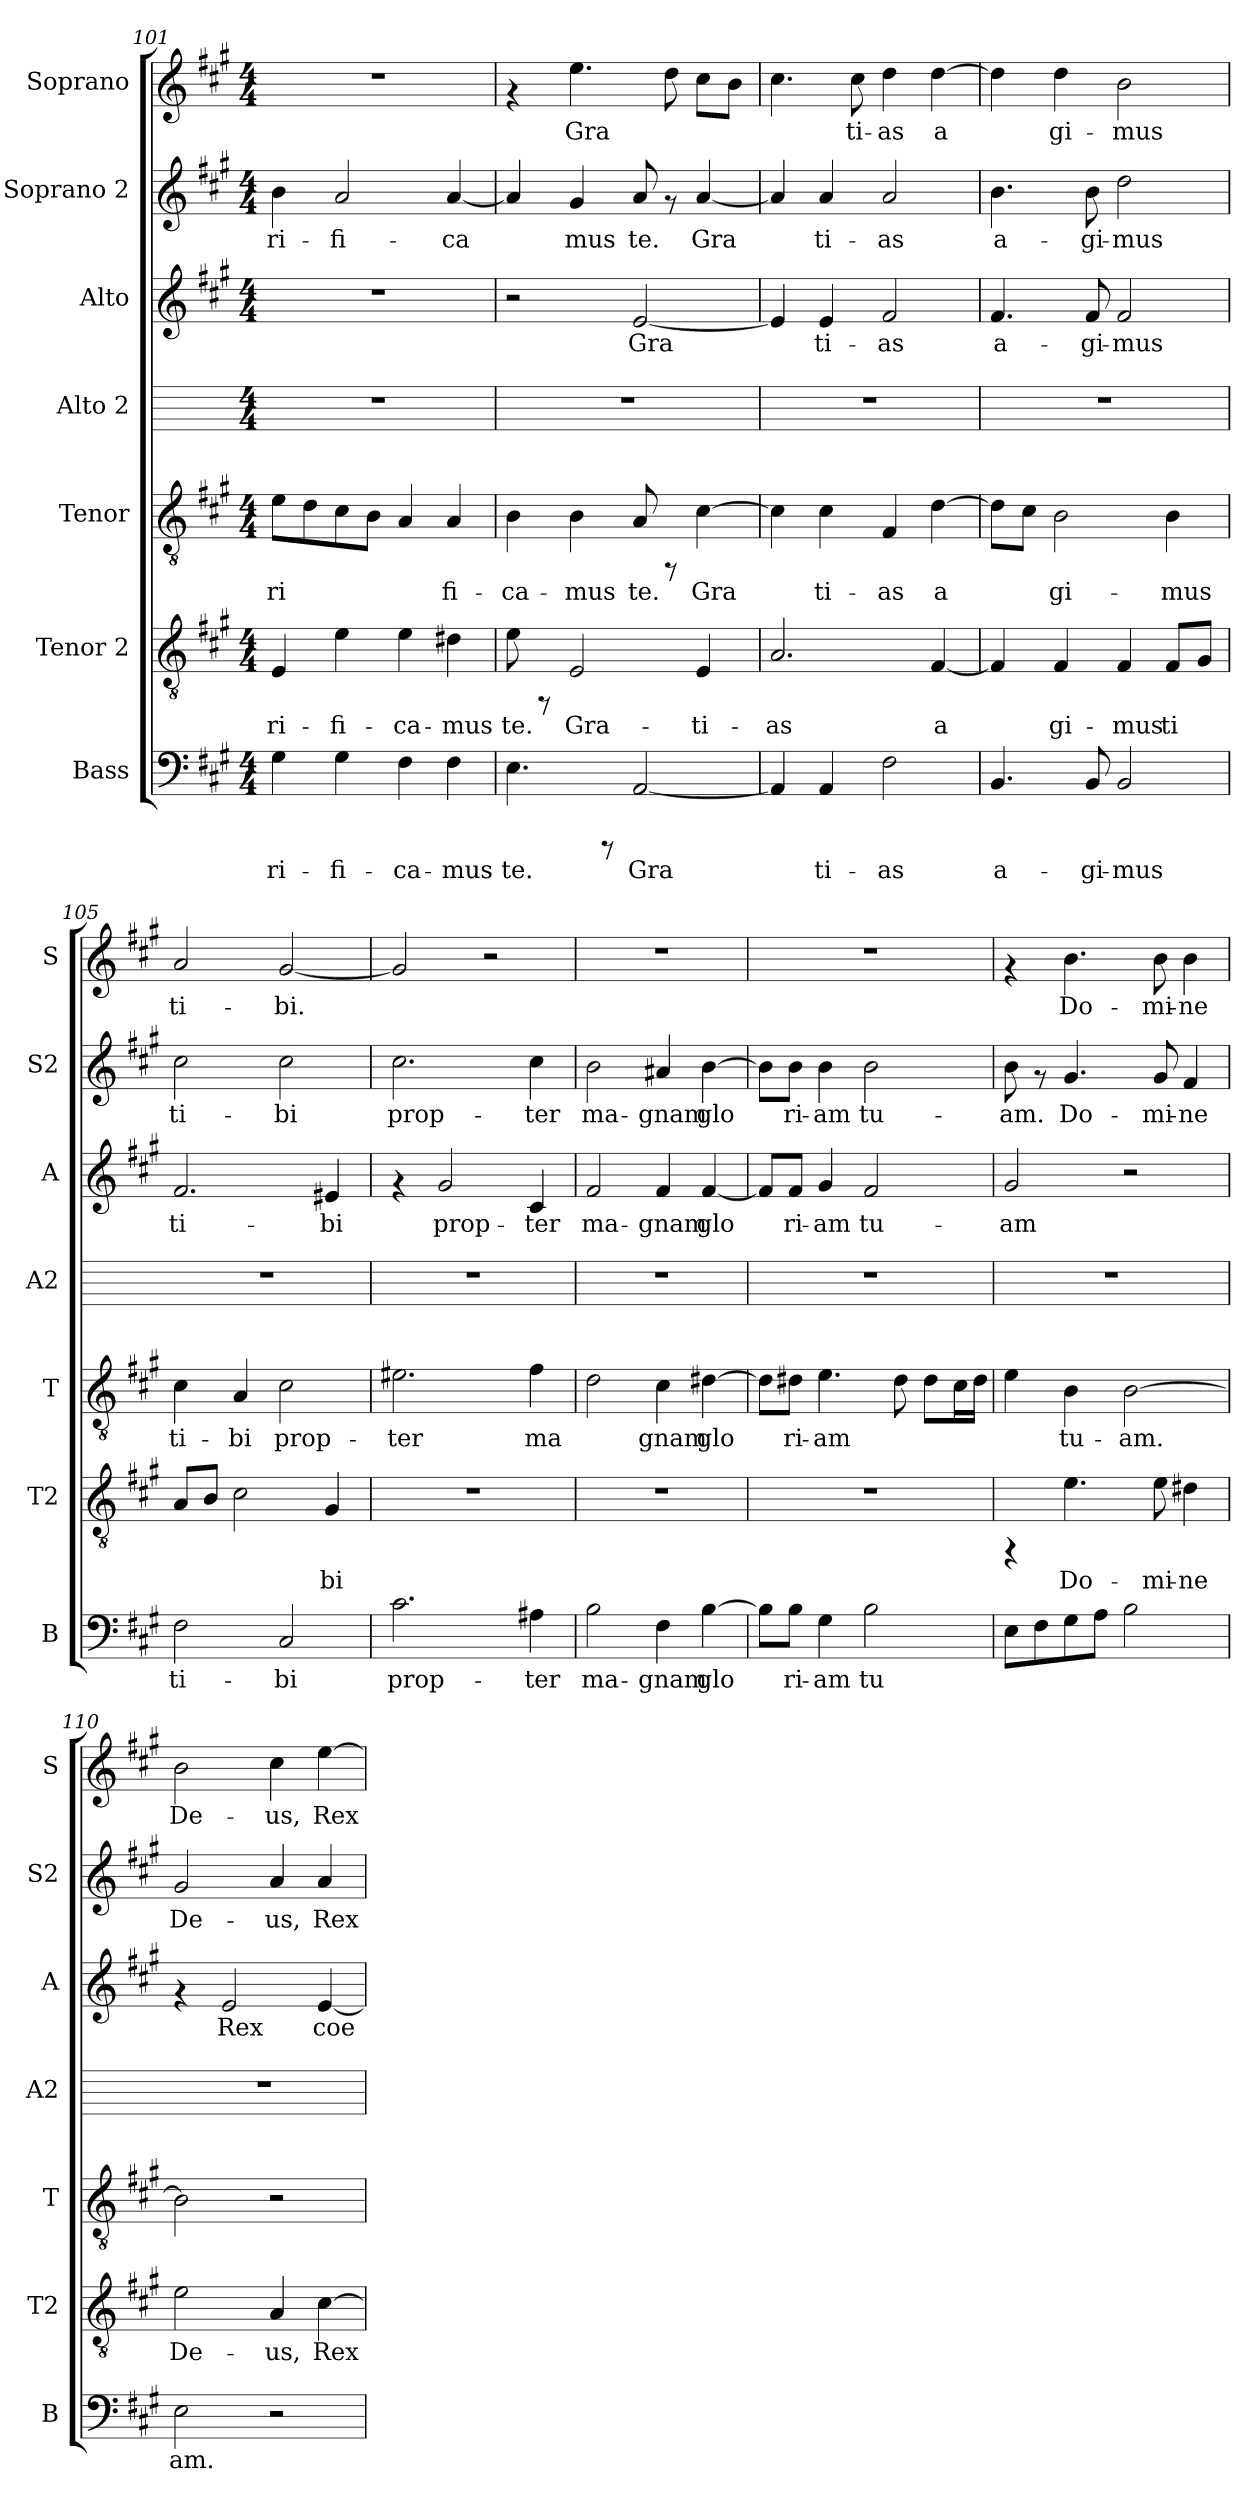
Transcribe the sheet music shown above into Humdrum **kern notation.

**kern	**text	**kern	**text	**kern	**text	**kern	**kern	**text	**kern	**text	**kern	**text
*part7	*part7	*part6	*part6	*part5	*part5	*part4	*part3	*part3	*part2	*part2	*part1	*part1
*staff7	*staff7	*staff6	*staff6	*staff5	*staff5	*staff4	*staff3	*staff3	*staff2	*staff2	*staff1	*staff1
*I"Bass	*	*I"Tenor 2	*	*I"Tenor	*	*I"Alto 2	*I"Alto	*	*I"Soprano 2	*	*I"Soprano	*
*I'B	*	*I'T2	*	*I'T	*	*I'A2	*I'A	*	*I'S2	*	*I'S	*
*clefF4	*	*clefGv2	*	*clefGv2	*	*	*clefG2	*	*clefG2	*	*clefG2	*
*k[f#c#g#]	*	*k[f#c#g#]	*	*k[f#c#g#]	*	*k[]	*k[f#c#g#]	*	*k[f#c#g#]	*	*k[f#c#g#]	*
*A:	*	*A:	*	*A:	*	*C:	*A:	*	*A:	*	*A:	*
*M4/4	*	*M4/4	*	*M4/4	*	*M4/4	*M4/4	*	*M4/4	*	*M4/4	*
=101	=101	=101	=101	=101	=101	=101	=101	=101	=101	=101	=101	=101
!	!LO:LY:b:cj	!	!LO:LY:b:cj	!	!LO:LY:b:cj	!	!	!	!	!LO:LY:b:cj	!	!
4G#\	-ri-	4E/	-ri-	8e\L	-ri-	1r	1r	.	4b\	-ri-	1r	.
!	!	!	!	!	!LO:LY:b:cj	!	!	!	!	!	!	!
.	.	.	.	8d\	--	.	.	.	.	.	.	.
!	!LO:LY:b:cj	!	!LO:LY:b:cj	!	!LO:LY:b:cj	!	!	!	!	!LO:LY:b:cj	!	!
4G#\	-fi-	4e\	-fi-	8c#\	--	.	.	.	2a/	-fi-	.	.
!	!	!	!	!	!LO:LY:b:cj	!	!	!	!	!	!	!
.	.	.	.	8B\J	--	.	.	.	.	.	.	.
!	!LO:LY:b:cj	!	!LO:LY:b:cj	!	!LO:LY:b:cj	!	!	!	!	!	!	!
4F#\	-ca-	4e\	-ca-	4A/	--	.	.	.	.	.	.	.
!	!LO:LY:b:cj	!	!LO:LY:b:cj	!	!LO:LY:b:cj	!	!	!	!	!LO:LY:b:cj	!	!
4F#\	-mus	4d#X\	-mus	4A/	-fi-	.	.	.	[<4a/	-ca-	.	.
=102	=102	=102	=102	=102	=102	=102	=102	=102	=102	=102	=102	=102
!	!LO:LY:b:cj	!	!LO:LY:b:cj	!	!LO:LY:b:cj	!	!	!	!	!LO:LY:b:cj	!	!
4.E\	te.	8e\	te.	4B\	-ca-	1r	2r	.	4a/]	--	4rf	.
.	.	8rFF	.	.	.	.	.	.	.	.	.	.
!	!	!	!LO:LY:b:cj	!	!LO:LY:b:cj	!	!	!	!	!LO:LY:b:cj	!	!LO:LY:b:cj
.	.	2E/	Gra-	4B\	-mus	.	.	.	4g#/	-mus	4.ee\	Gra-
8rCCC	.	.	.	.	.	.	.	.	.	.	.	.
!	!LO:LY:b:cj	!	!	!	!LO:LY:b:cj	!	!	!LO:LY:b:cj	!	!LO:LY:b:cj	!	!
[<2AA/	Gra-	.	.	8A/	te.	.	[<2e/	Gra-	8a/	te.	.	.
!	!	!	!	!	!	!	!	!	!	!	!	!LO:LY:b:cj
.	.	.	.	8rFF	.	.	.	.	8rf	.	8dd\	--
!	!	!	!LO:LY:b:cj	!	!LO:LY:b:cj	!	!	!	!	!LO:LY:b:cj	!	!LO:LY:b:cj
.	.	4E/	-ti-	[>4c#\	Gra-	.	.	.	[<4a/	Gra-	8cc#\L	--
!	!	!	!	!	!	!	!	!	!	!	!	!LO:LY:b:cj
.	.	.	.	.	.	.	.	.	.	.	8b\J	--
=103	=103	=103	=103	=103	=103	=103	=103	=103	=103	=103	=103	=103
!	!LO:LY:b:cj	!	!LO:LY:b:cj	!	!LO:LY:b:cj	!	!	!LO:LY:b:cj	!	!LO:LY:b:cj	!	!LO:LY:b:cj
4AA/]	--	2.A/	-as	4c#\]	--	1r	4e/]	--	4a/]	--	4.cc#\	--
!	!LO:LY:b:cj	!	!	!	!LO:LY:b:cj	!	!	!LO:LY:b:cj	!	!LO:LY:b:cj	!	!
4AA/	-ti-	.	.	4c#\	-ti-	.	4e/	-ti-	4a/	-ti-	.	.
!	!	!	!	!	!	!	!	!	!	!	!	!LO:LY:b:cj
.	.	.	.	.	.	.	.	.	.	.	8cc#\	-ti-
!	!LO:LY:b:cj	!	!	!	!LO:LY:b:cj	!	!	!LO:LY:b:cj	!	!LO:LY:b:cj	!	!LO:LY:b:cj
2F#\	-as	.	.	4F#/	-as	.	2f#/	-as	2a/	-as	4dd\	-as
!	!	!	!LO:LY:b:cj	!	!LO:LY:b:cj	!	!	!	!	!	!	!LO:LY:b:cj
.	.	[<4F#/	a-	[>4d\	a-	.	.	.	.	.	[>4dd\	a-
=104	=104	=104	=104	=104	=104	=104	=104	=104	=104	=104	=104	=104
!	!LO:LY:b:cj	!	!LO:LY:b:cj	!	!LO:LY:b:cj	!	!	!LO:LY:b:cj	!	!LO:LY:b:cj	!	!LO:LY:b:cj
4.BB/	a-	4F#/]	--	8d\L]	--	1r	4.f#/	a-	4.b\	a-	4dd\]	--
!	!	!	!	!	!LO:LY:b:cj	!	!	!	!	!	!	!
.	.	.	.	8c#\J	--	.	.	.	.	.	.	.
!	!	!	!LO:LY:b:cj	!	!LO:LY:b:cj	!	!	!	!	!	!	!LO:LY:b:cj
.	.	4F#/	-gi-	2B\	-gi-	.	.	.	.	.	4dd\	-gi-
!	!LO:LY:b:cj	!	!	!	!	!	!	!LO:LY:b:cj	!	!LO:LY:b:cj	!	!
8BB/	-gi-	.	.	.	.	.	8f#/	-gi-	8b\	-gi-	.	.
!	!LO:LY:b:cj	!	!LO:LY:b:cj	!	!	!	!	!LO:LY:b:cj	!	!LO:LY:b:cj	!	!LO:LY:b:cj
2BB/	-mus	4F#/	-mus	.	.	.	2f#/	-mus	2dd\	-mus	2b\	-mus
!	!	!	!LO:LY:b:cj	!	!LO:LY:b:cj	!	!	!	!	!	!	!
.	.	8F#/L	ti-	4B\	-mus	.	.	.	.	.	.	.
!	!	!	!LO:LY:b:cj	!	!	!	!	!	!	!	!	!
.	.	8G#/J	--	.	.	.	.	.	.	.	.	.
!!LO:LB:g=z
=105	=105	=105	=105	=105	=105	=105	=105	=105	=105	=105	=105	=105
!	!LO:LY:b:cj	!	!LO:LY:b:cj	!	!LO:LY:b:cj	!	!	!LO:LY:b:cj	!	!LO:LY:b:cj	!	!LO:LY:b:cj
2F#\	ti-	8A/L	--	4c#\	ti-	1r	2.f#/	ti-	2cc#\	ti-	2a/	ti-
!	!	!	!LO:LY:b:cj	!	!	!	!	!	!	!	!	!
.	.	8B/J	--	.	.	.	.	.	.	.	.	.
!	!	!	!LO:LY:b:cj	!	!LO:LY:b:cj	!	!	!	!	!	!	!
.	.	2c#\	--	4A/	-bi	.	.	.	.	.	.	.
!	!LO:LY:b:cj	!	!	!	!LO:LY:b:cj	!	!	!	!	!LO:LY:b:cj	!	!LO:LY:b:cj
2C#/	-bi	.	.	2c#\	prop-	.	.	.	2cc#\	-bi	[<2g#/	-bi.
!	!	!	!LO:LY:b:cj	!	!	!	!	!LO:LY:b:cj	!	!	!	!
.	.	4G#/	-bi	.	.	.	4e#X/	-bi	.	.	.	.
=106	=106	=106	=106	=106	=106	=106	=106	=106	=106	=106	=106	=106
!	!LO:LY:b:cj	!	!	!	!LO:LY:b:cj	!	!	!	!	!LO:LY:b:cj	!	!LO:LY:b:cj
2.c#\	prop-	1r	.	2.e#X\	-ter	1r	4rf	.	2.cc#\	prop-	2g#/]	.
!	!	!	!	!	!	!	!	!LO:LY:b:cj	!	!	!	!
.	.	.	.	.	.	.	2g#/	prop-	.	.	.	.
.	.	.	.	.	.	.	.	.	.	.	2r	.
!	!LO:LY:b:cj	!	!	!	!LO:LY:b:cj	!	!	!LO:LY:b:cj	!	!LO:LY:b:cj	!	!
4A#X\	-ter	.	.	4f#\	ma-	.	4c#/	-ter	4cc#\	-ter	.	.
=107	=107	=107	=107	=107	=107	=107	=107	=107	=107	=107	=107	=107
!	!LO:LY:b:cj	!	!	!	!LO:LY:b:cj	!	!	!LO:LY:b:cj	!	!LO:LY:b:cj	!	!
2B\	ma-	1r	.	2d\	--	1r	2f#/	ma-	2b\	ma-	1r	.
!	!LO:LY:b:cj	!	!	!	!LO:LY:b:cj	!	!	!LO:LY:b:cj	!	!LO:LY:b:cj	!	!
4F#\	-gnam	.	.	4c#\	-gnam	.	4f#/	-gnam	4a#X/	-gnam	.	.
!	!LO:LY:b:cj	!	!	!	!LO:LY:b:cj	!	!	!LO:LY:b:cj	!	!LO:LY:b:cj	!	!
[>4B\	glo-	.	.	[>4d#X\	glo-	.	[<4f#/	glo-	[>4b\	glo-	.	.
=108	=108	=108	=108	=108	=108	=108	=108	=108	=108	=108	=108	=108
!	!LO:LY:b:cj	!	!	!	!LO:LY:b:cj	!	!	!LO:LY:b:cj	!	!LO:LY:b:cj	!	!
8B\L]	--	1r	.	8d#\L]	--	1r	8f#/L]	--	8b\L]	--	1r	.
!	!LO:LY:b:cj	!	!	!	!LO:LY:b:cj	!	!	!LO:LY:b:cj	!	!LO:LY:b:cj	!	!
8B\J	-ri-	.	.	8d#X\J	-ri-	.	8f#/J	-ri-	8b\J	-ri-	.	.
!	!LO:LY:b:cj	!	!	!	!LO:LY:b:cj	!	!	!LO:LY:b:cj	!	!LO:LY:b:cj	!	!
4G#\	-am	.	.	4.e\	-am	.	4g#/	-am	4b\	-am	.	.
!	!LO:LY:b:cj	!	!	!	!	!	!	!LO:LY:b:cj	!	!LO:LY:b:cj	!	!
2B\	tu-	.	.	.	.	.	2f#/	tu-	2b\	tu-	.	.
!	!	!	!	!	!LO:LY:b:cj	!	!	!	!	!	!	!
.	.	.	.	8d#\	.	.	.	.	.	.	.	.
!	!	!	!	!	!LO:LY:b:cj	!	!	!	!	!	!	!
.	.	.	.	8d#\L	.	.	.	.	.	.	.	.
!	!	!	!	!	!LO:LY:b:cj	!	!	!	!	!	!	!
.	.	.	.	16c#\	.	.	.	.	.	.	.	.
!	!	!	!	!	!LO:LY:b:cj	!	!	!	!	!	!	!
.	.	.	.	16d#\J	.	.	.	.	.	.	.	.
=109	=109	=109	=109	=109	=109	=109	=109	=109	=109	=109	=109	=109
!	!LO:LY:b:cj	!	!	!	!LO:LY:b:cj	!	!	!LO:LY:b:cj	!	!LO:LY:b:cj	!	!
8E\L	--	4rFF	.	4e\	.	1r	2g#/	-am	8b\	-am.	4rf	.
!	!LO:LY:b:cj	!	!	!	!	!	!	!	!	!	!	!
8F#\	--	.	.	.	.	.	.	.	8rf	.	.	.
!	!LO:LY:b:cj	!	!LO:LY:b:cj	!	!LO:LY:b:cj	!	!	!	!	!LO:LY:b:cj	!	!LO:LY:b:cj
8G#\	--	4.e\	Do-	4B\	tu-	.	.	.	4.g#/	Do-	4.b\	Do-
!	!LO:LY:b:cj	!	!	!	!	!	!	!	!	!	!	!
8A\J	--	.	.	.	.	.	.	.	.	.	.	.
!	!LO:LY:b:cj	!	!	!	!LO:LY:b:cj	!	!	!	!	!	!	!
2B\	--	.	.	[>2B\	-am.	.	2r	.	.	.	.	.
!	!	!	!LO:LY:b:cj	!	!	!	!	!	!	!LO:LY:b:cj	!	!LO:LY:b:cj
.	.	8e\	-mi-	.	.	.	.	.	8g#/	-mi-	8b\	-mi-
!	!	!	!LO:LY:b:cj	!	!	!	!	!	!	!LO:LY:b:cj	!	!LO:LY:b:cj
.	.	4d#X\	-ne	.	.	.	.	.	4f#/	-ne	4b\	-ne
=110	=110	=110	=110	=110	=110	=110	=110	=110	=110	=110	=110	=110
!	!LO:LY:b:cj	!	!LO:LY:b:cj	!	!LO:LY:b:cj	!	!	!	!	!LO:LY:b:cj	!	!LO:LY:b:cj
2E\	-am.	2e\	De-	2B\]	.	1r	4rf	.	2g#/	De-	2b\	De-
!	!	!	!	!	!	!	!	!LO:LY:b:cj	!	!	!	!
.	.	.	.	.	.	.	2e/	Rex	.	.	.	.
!	!	!	!LO:LY:b:cj	!	!	!	!	!	!	!LO:LY:b:cj	!	!LO:LY:b:cj
2r	.	4A/	-us,	2r	.	.	.	.	4a/	-us,	4cc#\	-us,
!	!	!	!LO:LY:b:cj	!	!	!	!	!LO:LY:b:cj	!	!LO:LY:b:cj	!	!LO:LY:b:cj
.	.	[>4c#\	Rex	.	.	.	[<4e/	coe-	4a/	Rex	[>4ee\	Rex
=	=	=	=	=	=	=	=	=	=	=	=	=
*-	*-	*-	*-	*-	*-	*-	*-	*-	*-	*-	*-	*-
